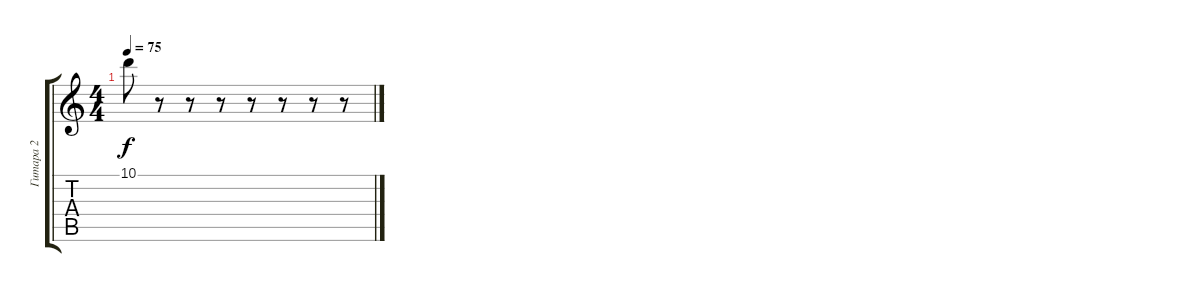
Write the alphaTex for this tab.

\track ("Гитара 2" "Гитара 2") {instrument distortionguitar}
\staff {score tabs}
\tuning (E4 B3 G3 D3 A2 E2) {hide}
\ts (4 4)
\tempo 75
\clef g2
\ks c
10.1.8{dy f} r.8 r.8 r.8 r.8 r.8 r.8 r.8
